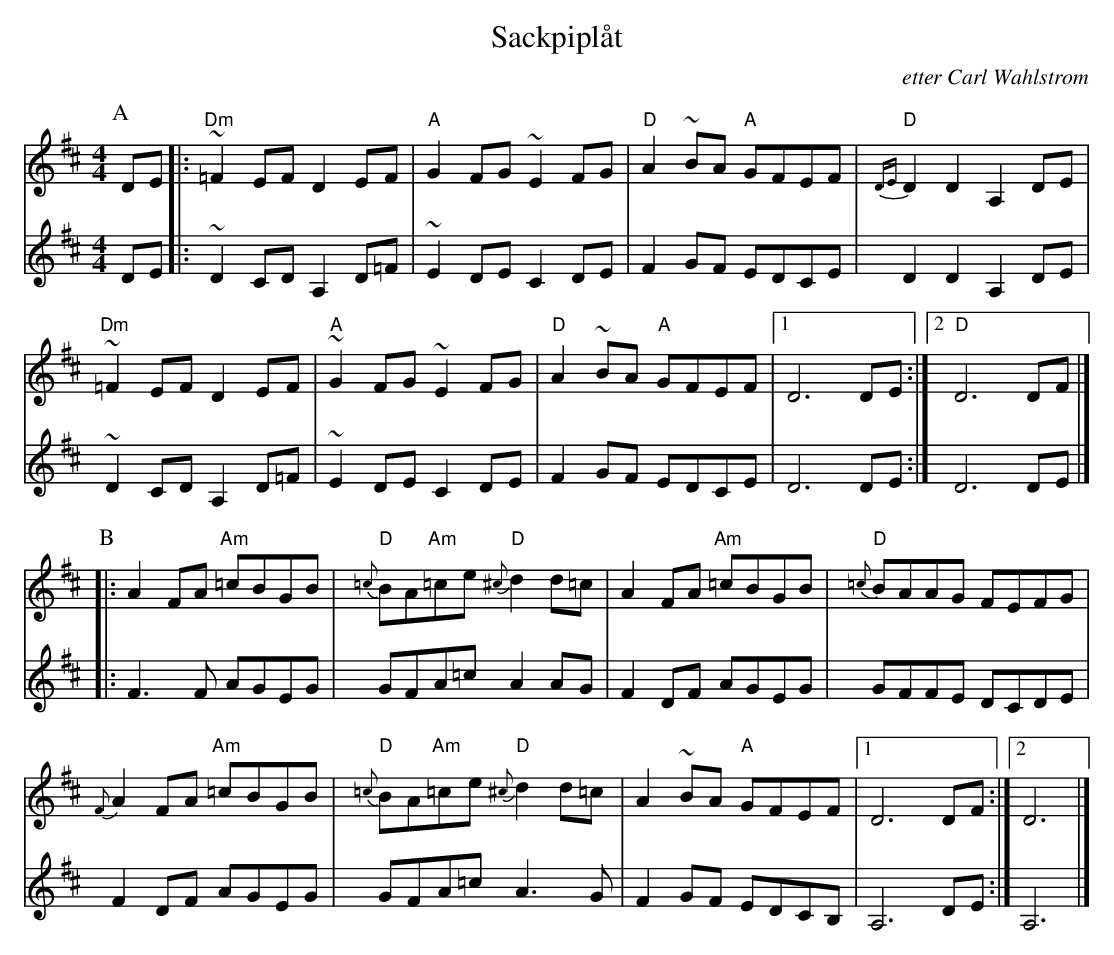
X:1
T:Sackpipl\aat
C:etter Carl Wahlstrom
M:4/4
L:1/8
K:D
P:A
[V:1]DE|:"Dm"~=F2 EF D2 EF|"A"G2 FG ~E2 FG|"D"A2 ~BA "A"GFEF|"D"{DE}D2D2A,2 DE |
[V:2]DE|:~D2 CD A,2 D=F|~E2 DE C2 DE|F2 GF EDCE|D2D2A,2 DE |
[V:1]"Dm"~=F2EF D2 EF |"A" ~G2 FG ~E2 FG|"D" A2 ~BA "A"GFEF|[1D6 DE :|[2"D"D6 DF |]
[V:2]~D2 CD A,2 D=F|~E2 DE C2 DE|F2 GF EDCE|D6 DE :|D6 DE |]
P:B
[V:1]|:A2 FA "Am"=cBGB |"D" {=c}BA"Am"=ce "D"{^c}d2 d=c|A2 FA "Am"=cBGB |"D"{=c}BAAG FEFG|
[V:2]|:F3F AGEG |GFA=c A2 AG | F2 DF AGEG | GFFE DCDE |
[V:1]{F}A2 FA "Am"=cBGB |"D" {=c}BA"Am"=ce "D"{^c}d2 d=c|A2 ~BA "A"GFEF|[1D6 DF :|[2D6|]
[V:2]F2 DF AGEG | GFA=c A3G|F2 GF EDCB,|A,6 DE :| A,6 |]
